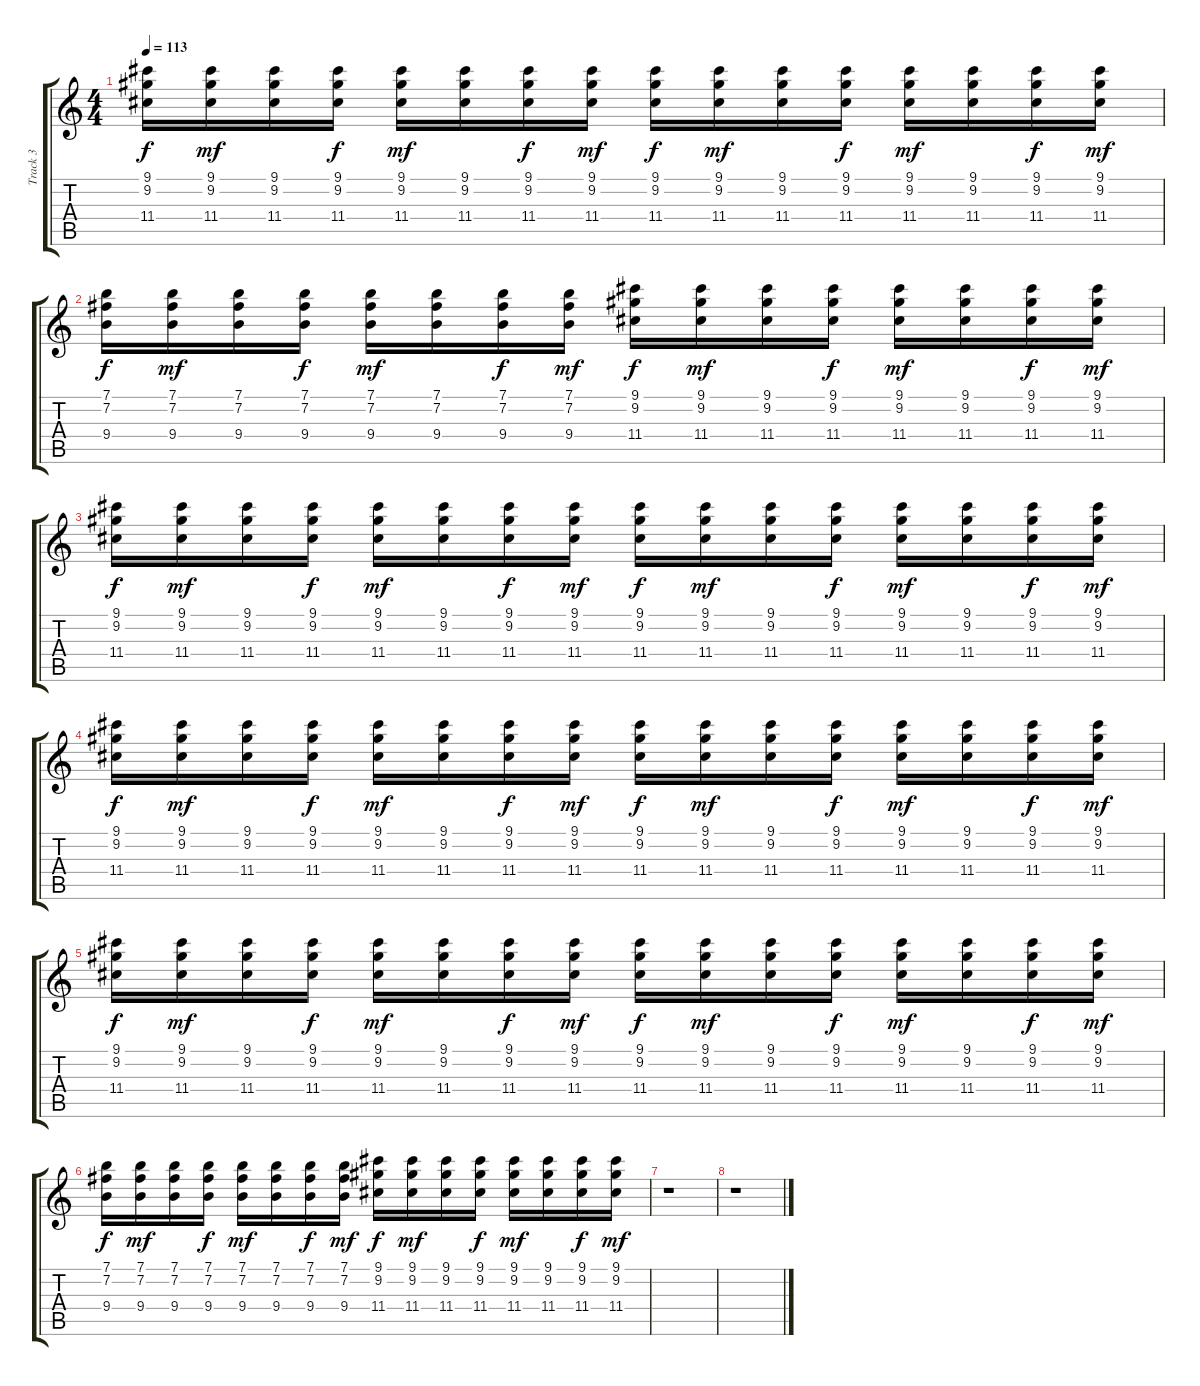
\track ("Track 3" "Track 3") {instrument acousticguitarnylon}
\staff {score tabs}
\tuning (E4 B3 G3 D3 A2 E2) {hide}
\ts (4 4)
\tempo 113
\clef g2
\ks c
(9.1 9.2 11.4).16{dy f} (9.1 9.2 11.4).16{dy mf} (9.1 9.2 11.4).16 (9.1 9.2 11.4).16{dy f} (9.1 9.2 11.4).16{dy mf} (9.1 9.2 11.4).16 (9.1 9.2 11.4).16{dy f} (9.1 9.2 11.4).16{dy mf} (9.1 9.2 11.4).16{dy f} (9.1 9.2 11.4).16{dy mf} (9.1 9.2 11.4).16 (9.1 9.2 11.4).16{dy f} (9.1 9.2 11.4).16{dy mf} (9.1 9.2 11.4).16 (9.1 9.2 11.4).16{dy f} (9.1 9.2 11.4).16{dy mf} |
(7.1 7.2 9.4).16{dy f} (7.1 7.2 9.4).16{dy mf} (7.1 7.2 9.4).16 (7.1 7.2 9.4).16{dy f} (7.1 7.2 9.4).16{dy mf} (7.1 7.2 9.4).16 (7.1 7.2 9.4).16{dy f} (7.1 7.2 9.4).16{dy mf} (9.1 9.2 11.4).16{dy f} (9.1 9.2 11.4).16{dy mf} (9.1 9.2 11.4).16 (9.1 9.2 11.4).16{dy f} (9.1 9.2 11.4).16{dy mf} (9.1 9.2 11.4).16 (9.1 9.2 11.4).16{dy f} (9.1 9.2 11.4).16{dy mf} |
(9.1 9.2 11.4).16{dy f} (9.1 9.2 11.4).16{dy mf} (9.1 9.2 11.4).16 (9.1 9.2 11.4).16{dy f} (9.1 9.2 11.4).16{dy mf} (9.1 9.2 11.4).16 (9.1 9.2 11.4).16{dy f} (9.1 9.2 11.4).16{dy mf} (9.1 9.2 11.4).16{dy f} (9.1 9.2 11.4).16{dy mf} (9.1 9.2 11.4).16 (9.1 9.2 11.4).16{dy f} (9.1 9.2 11.4).16{dy mf} (9.1 9.2 11.4).16 (9.1 9.2 11.4).16{dy f} (9.1 9.2 11.4).16{dy mf} |
(9.1 9.2 11.4).16{dy f} (9.1 9.2 11.4).16{dy mf} (9.1 9.2 11.4).16 (9.1 9.2 11.4).16{dy f} (9.1 9.2 11.4).16{dy mf} (9.1 9.2 11.4).16 (9.1 9.2 11.4).16{dy f} (9.1 9.2 11.4).16{dy mf} (9.1 9.2 11.4).16{dy f} (9.1 9.2 11.4).16{dy mf} (9.1 9.2 11.4).16 (9.1 9.2 11.4).16{dy f} (9.1 9.2 11.4).16{dy mf} (9.1 9.2 11.4).16 (9.1 9.2 11.4).16{dy f} (9.1 9.2 11.4).16{dy mf} |
(9.1 9.2 11.4).16{dy f} (9.1 9.2 11.4).16{dy mf} (9.1 9.2 11.4).16 (9.1 9.2 11.4).16{dy f} (9.1 9.2 11.4).16{dy mf} (9.1 9.2 11.4).16 (9.1 9.2 11.4).16{dy f} (9.1 9.2 11.4).16{dy mf} (9.1 9.2 11.4).16{dy f} (9.1 9.2 11.4).16{dy mf} (9.1 9.2 11.4).16 (9.1 9.2 11.4).16{dy f} (9.1 9.2 11.4).16{dy mf} (9.1 9.2 11.4).16 (9.1 9.2 11.4).16{dy f} (9.1 9.2 11.4).16{dy mf} |
(7.1 7.2 9.4).16{dy f} (7.1 7.2 9.4).16{dy mf} (7.1 7.2 9.4).16 (7.1 7.2 9.4).16{dy f} (7.1 7.2 9.4).16{dy mf} (7.1 7.2 9.4).16 (7.1 7.2 9.4).16{dy f} (7.1 7.2 9.4).16{dy mf} (9.1 9.2 11.4).16{dy f} (9.1 9.2 11.4).16{dy mf} (9.1 9.2 11.4).16 (9.1 9.2 11.4).16{dy f} (9.1 9.2 11.4).16{dy mf} (9.1 9.2 11.4).16 (9.1 9.2 11.4).16{dy f} (9.1 9.2 11.4).16{dy mf} |
r.1 |
r.1
